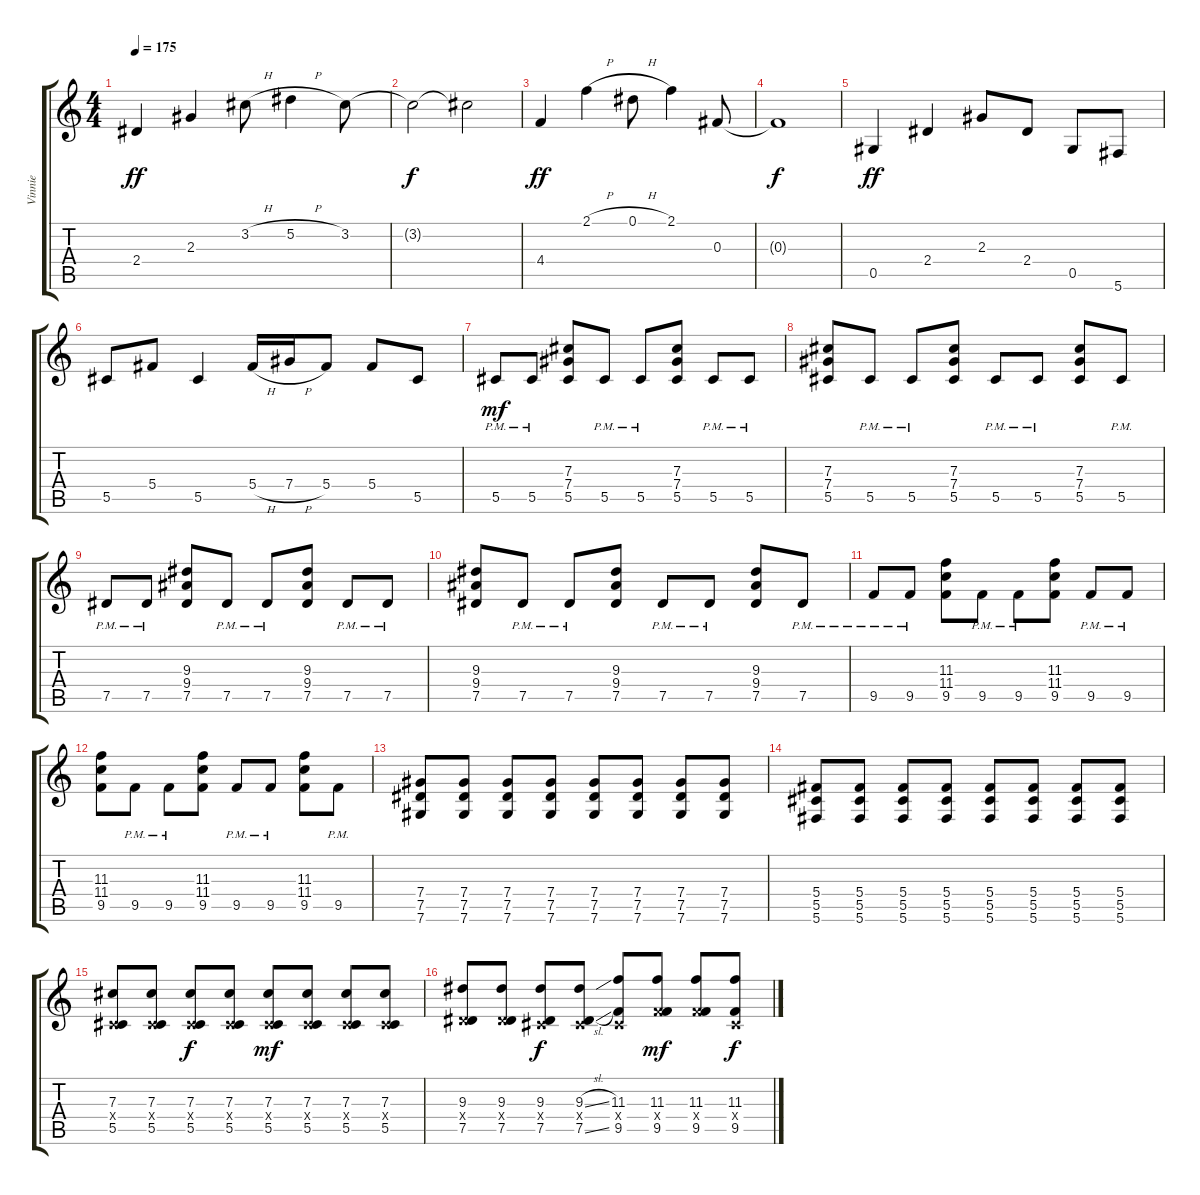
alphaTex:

\track ("Vinnie" "Vinnie") {instrument distortionguitar}
\staff {score tabs}
\tuning (Eb4 Bb3 Gb3 Db3 Ab2 Db2) {hide}
\ts (4 4)
\tempo 175
\clef g2
\ks c
2.4.4{dy ff} 2.3.4 3.2{h}.8 5.2{h}.4 3.2.8 |
3.2{t}.2{dy f} 3.2{t}.2 |
4.4.4{dy ff} 2.1{h}.4 0.1{h}.8 2.1.4 0.3.8 |
0.3{t}.1{dy f} |
0.5.4{dy ff} 2.4.4 2.3.8 2.4.8 0.5.8 5.6.8 |
5.5.8 5.4.8 5.5.4 5.4{h}.16 7.4{h}.16 5.4.8 5.4.8 5.5.8 |
5.5{pm}.8{dy mf instrument distortionguitar} 5.5{pm}.8 (7.3 7.4 5.5).8 5.5{pm}.8 5.5{pm}.8 (7.3 7.4 5.5).8 5.5{pm}.8 5.5{pm}.8 |
(7.3 7.4 5.5).8 5.5{pm}.8 5.5{pm}.8 (7.3 7.4 5.5).8 5.5{pm}.8 5.5{pm}.8 (7.3 7.4 5.5).8 5.5{pm}.8 |
7.5{pm}.8 7.5{pm}.8 (9.3 9.4 7.5).8 7.5{pm}.8 7.5{pm}.8 (9.3 9.4 7.5).8 7.5{pm}.8 7.5{pm}.8 |
(9.3 9.4 7.5).8 7.5{pm}.8 7.5{pm}.8 (9.3 9.4 7.5).8 7.5{pm}.8 7.5{pm}.8 (9.3 9.4 7.5).8 7.5{pm}.8 |
9.5{pm}.8 9.5{pm}.8 (11.3 11.4 9.5).8 9.5{pm}.8 9.5{pm}.8 (11.3 11.4 9.5).8 9.5{pm}.8 9.5{pm}.8 |
(11.3 11.4 9.5).8 9.5{pm}.8 9.5{pm}.8 (11.3 11.4 9.5).8 9.5{pm}.8 9.5{pm}.8 (11.3 11.4 9.5).8 9.5{pm}.8 |
(7.4 7.5 7.6).8 (7.4 7.5 7.6).8 (7.4 7.5 7.6).8 (7.4 7.5 7.6).8 (7.4 7.5 7.6).8 (7.4 7.5 7.6).8 (7.4 7.5 7.6).8 (7.4 7.5 7.6).8 |
(5.4 5.5 5.6).8 (5.4 5.5 5.6).8 (5.4 5.5 5.6).8 (5.4 5.5 5.6).8 (5.4 5.5 5.6).8 (5.4 5.5 5.6).8 (5.4 5.5 5.6).8 (5.4 5.5 5.6).8 |
(7.3 0.4{x} 5.5).8 (7.3 0.4{x} 5.5).8 (7.3 0.4{x} 5.5).8{dy f} (7.3 0.4{x} 5.5).8 (7.3 0.4{x} 5.5).8{dy mf} (7.3 0.4{x} 5.5).8 (7.3 0.4{x} 5.5).8 (7.3 0.4{x} 5.5).8 |
(9.3 2.4{x} 7.5).8 (9.3 2.4{x} 7.5).8 (9.3 0.4{x} 7.5).8{dy f} (9.3{sl} 0.4{x} 7.5{sl}).8 (11.3 0.4{x} 9.5).8 (11.3 4.4{x} 9.5).8{dy mf} (11.3 4.4{x} 9.5).8 (11.3 0.4{x} 9.5).8{dy f}
